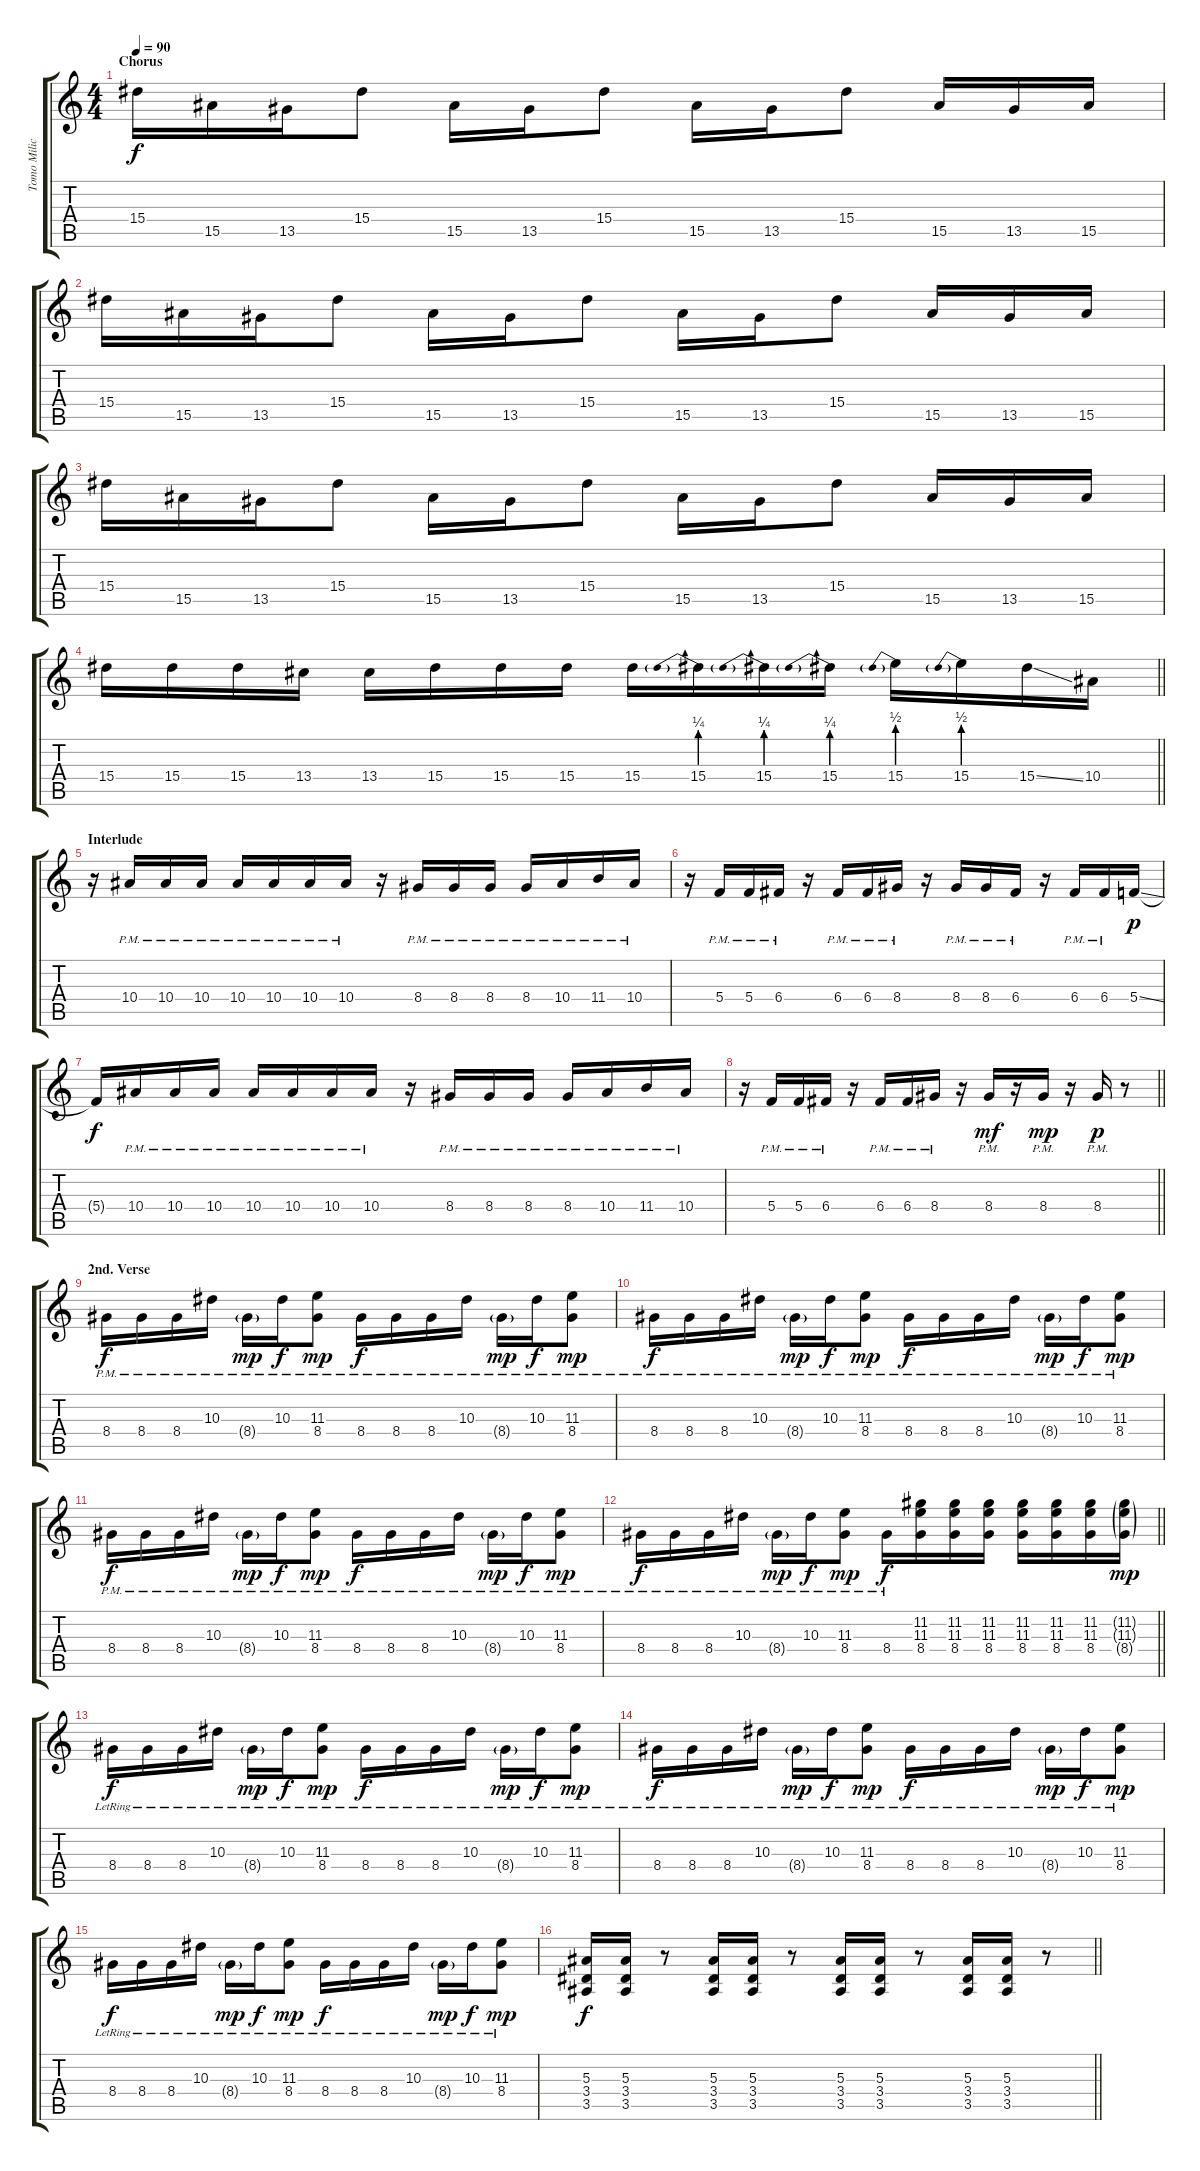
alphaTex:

\track ("Tomo Milicevic  - Guitar" "Tomo Milic") {instrument overdrivenguitar}
\staff {score tabs}
\tuning (D4 A3 F3 C3 G2 C2) {hide}
\ts (4 4)
\section ("" "Chorus")
\tempo 90
\clef g2
\ks c
15.4.16{dy f} 15.5.16 13.5.16 15.4.8 15.5.16 13.5.16 15.4.8 15.5.16 13.5.16 15.4.8 15.5.16 13.5.16 15.5.16 |
15.4.16 15.5.16 13.5.16 15.4.8 15.5.16 13.5.16 15.4.8 15.5.16 13.5.16 15.4.8 15.5.16 13.5.16 15.5.16 |
15.4.16 15.5.16 13.5.16 15.4.8 15.5.16 13.5.16 15.4.8 15.5.16 13.5.16 15.4.8 15.5.16 13.5.16 15.5.16 |
\barLineRight lightlight
15.4.16 15.4.16 15.4.16 13.4.16 13.4.16 15.4.16 15.4.16 15.4.16 15.4.16 15.4{be (prebend 0 1 60 1)}.16 15.4{be (prebend 0 1 60 1)}.16 15.4{be (prebend 0 1 60 1)}.16 15.4{be (prebend 0 2 60 2)}.16 15.4{be (prebend 0 2 60 2)}.16 15.4{ss}.16 10.4.16 |
\section ("" "Interlude")
r.16 10.4{pm}.16{instrument overdrivenguitar} 10.4{pm}.16 10.4{pm}.16 10.4{pm}.16 10.4{pm}.16 10.4{pm}.16 10.4{pm}.16 r.16 8.4{pm}.16 8.4{pm}.16 8.4{pm}.16 8.4{pm}.16 10.4{pm}.16 11.4{pm}.16 10.4{pm}.16 |
r.16 5.4{pm}.16 5.4{pm}.16 6.4{pm}.16 r.16 6.4{pm}.16 6.4{pm}.16 8.4{pm}.16 r.16 8.4{pm}.16 8.4{pm}.16 6.4{pm}.16 r.16 6.4{pm}.16 6.4{pm}.16 5.4{ss}.16{dy p} |
5.4{t}.16{dy f} 10.4{pm}.16 10.4{pm}.16 10.4{pm}.16 10.4{pm}.16 10.4{pm}.16 10.4{pm}.16 10.4{pm}.16 r.16 8.4{pm}.16 8.4{pm}.16 8.4{pm}.16 8.4{pm}.16 10.4{pm}.16 11.4{pm}.16 10.4{pm}.16 |
\barLineRight lightlight
r.16 5.4{pm}.16 5.4{pm}.16 6.4{pm}.16 r.16 6.4{pm}.16 6.4{pm}.16 8.4{pm}.16 r.16 8.4{pm}.16{dy mf} r.16 8.4{pm}.16{dy mp} r.16 8.4{pm}.16{dy p} r.8 |
\section ("" "2nd. Verse")
8.4{pm}.16{dy f} 8.4{pm}.16 8.4{pm}.16 10.3{pm}.16 8.4{g pm}.16{dy mp} 10.3{pm}.16{dy f} (11.3 8.4{pm}).8{dy mp} 8.4{pm}.16{dy f} 8.4{pm}.16 8.4{pm}.16 10.3{pm}.16 8.4{g pm}.16{dy mp} 10.3{pm}.16{dy f} (11.3 8.4{pm}).8{dy mp} |
8.4{pm}.16{dy f} 8.4{pm}.16 8.4{pm}.16 10.3{pm}.16 8.4{g pm}.16{dy mp} 10.3{pm}.16{dy f} (11.3 8.4{pm}).8{dy mp} 8.4{pm}.16{dy f} 8.4{pm}.16 8.4{pm}.16 10.3{pm}.16 8.4{g pm}.16{dy mp} 10.3{pm}.16{dy f} (11.3 8.4{pm}).8{dy mp} |
8.4{pm}.16{dy f} 8.4{pm}.16 8.4{pm}.16 10.3{pm}.16 8.4{g pm}.16{dy mp} 10.3{pm}.16{dy f} (11.3 8.4{pm}).8{dy mp} 8.4{pm}.16{dy f} 8.4{pm}.16 8.4{pm}.16 10.3{pm}.16 8.4{g pm}.16{dy mp} 10.3{pm}.16{dy f} (11.3 8.4{pm}).8{dy mp} |
\barLineRight lightlight
8.4{pm}.16{dy f} 8.4{pm}.16 8.4{pm}.16 10.3{pm}.16 8.4{g pm}.16{dy mp} 10.3{pm}.16{dy f} (11.3 8.4{pm}).8{dy mp} 8.4{pm}.16{dy f} (11.2 11.3 8.4).16 (11.2 11.3 8.4).16 (11.2 11.3 8.4).16 (11.2 11.3 8.4).16 (11.2 11.3 8.4).16 (11.2 11.3 8.4).16 (11.2{g} 11.3{g} 8.4{g}).16{dy mp} |
\section ("" "")
8.4{lr}.16{dy f} 8.4{lr}.16 8.4{lr}.16 10.3{lr}.16 8.4{g lr}.16{dy mp} 10.3{lr}.16{dy f} (11.3{lr} 8.4{lr}).8{dy mp} 8.4{lr}.16{dy f} 8.4{lr}.16 8.4{lr}.16 10.3{lr}.16 8.4{g lr}.16{dy mp} 10.3{lr}.16{dy f} (11.3{lr} 8.4{lr}).8{dy mp} |
8.4{lr}.16{dy f} 8.4{lr}.16 8.4{lr}.16 10.3{lr}.16 8.4{g lr}.16{dy mp} 10.3{lr}.16{dy f} (11.3{lr} 8.4{lr}).8{dy mp} 8.4{lr}.16{dy f} 8.4{lr}.16 8.4{lr}.16 10.3{lr}.16 8.4{g lr}.16{dy mp} 10.3{lr}.16{dy f} (11.3{lr} 8.4{lr}).8{dy mp} |
8.4{lr}.16{dy f} 8.4{lr}.16 8.4{lr}.16 10.3{lr}.16 8.4{g lr}.16{dy mp} 10.3{lr}.16{dy f} (11.3{lr} 8.4{lr}).8{dy mp} 8.4{lr}.16{dy f} 8.4{lr}.16 8.4{lr}.16 10.3{lr}.16 8.4{g lr}.16{dy mp} 10.3{lr}.16{dy f} (11.3{lr} 8.4{lr}).8{dy mp} |
\barLineRight lightlight
(5.3 3.4 3.5).16{dy f} (5.3 3.4 3.5).16 r.8 (5.3 3.4 3.5).16 (5.3 3.4 3.5).16 r.8 (5.3 3.4 3.5).16 (5.3 3.4 3.5).16 r.8 (5.3 3.4 3.5).16 (5.3 3.4 3.5).16 r.8
